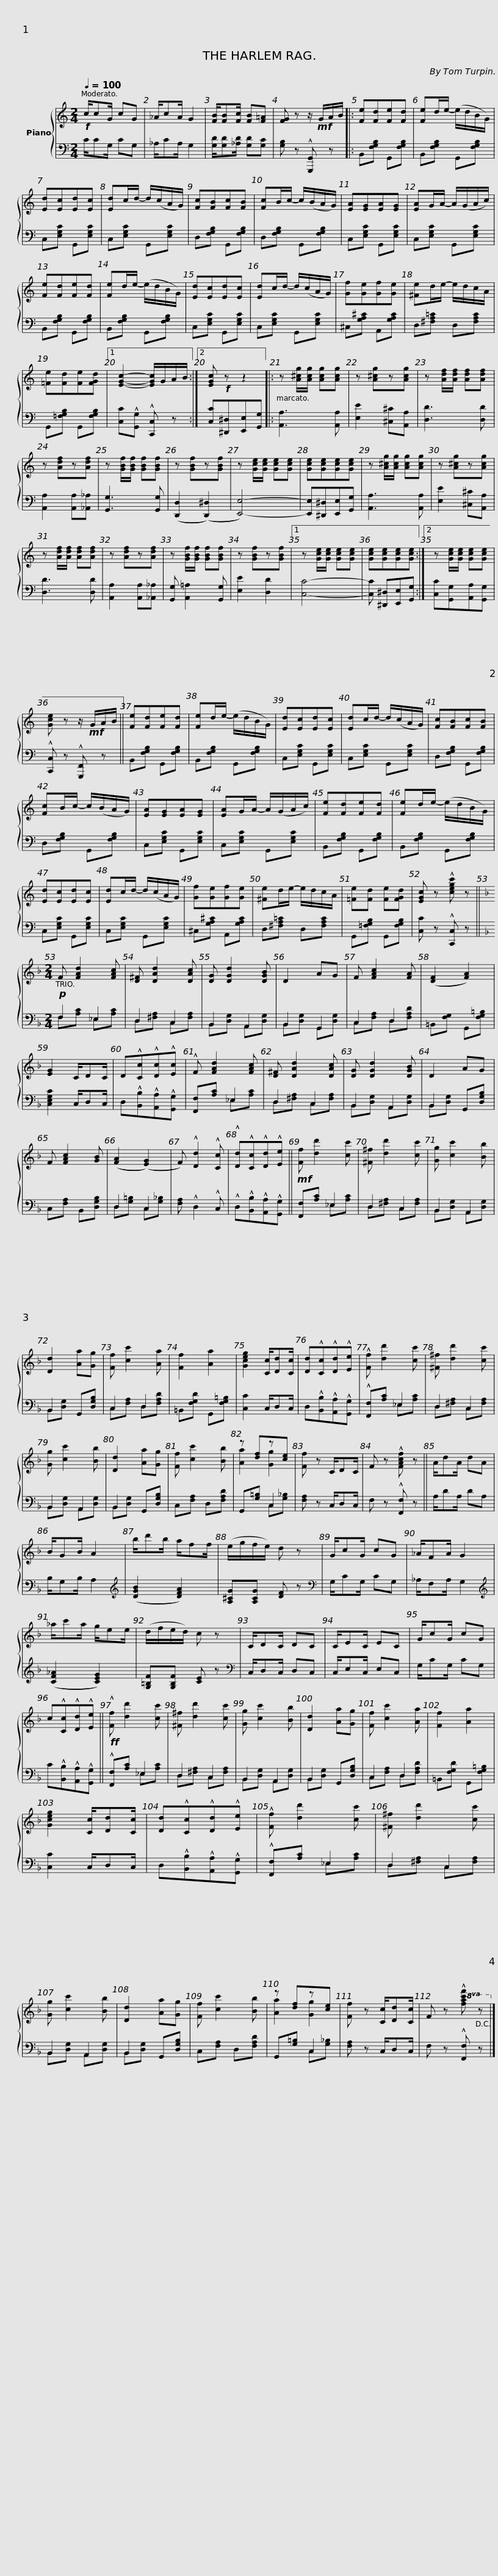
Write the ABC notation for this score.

X:1
%%score { ( 1 4 ) | ( 2 3 ) }
L:1/8
Q:1/4=100
M:2/4
I:linebreak $
K:C
V:1 treble
V:4 treble
V:2 bass
V:3 bass
V:1
!f! c/cG/ cG | _A/cA/ G2 | [FB]/[FB][Fc]/ [FB][F=A] | [FG] z z/!mf! G/A/B/ |: [Fe][Fd][Fe][Fd] | %5
 [Fe]d/e/- (e/d/B/G/) |$ [Ed][Ec][Ed][Ec] | [Ed]c/d/- d/(c/A/G/) | [Fc][FB][Fc][FB] | [Fc]B/c/- c/(B/A/G/) | %10
 [EA][EG][EA][EG] | [EA]G/A/- A/(G/A/c/) | [Fe][Fd][Fe][Fd] |$ [Fe]d/e/- (e/d/B/G/) | [Ed][Ec][Ed][Ec] | %15
 [Ed]c/d/- d/(c/A/G/) | [Gf][Ge][Gf][Ge] | [^Fe]d/e/- e/d/c/A/ | [=Fe][Fd][Fe][FGd] |1 [EGc]2- [EGc]/G/A/B/ :|2$ %20
 [EGc]!f! z z2 |: z [A^cg]/[Acg]/ [Acg][Acg] | z [A^cg]z[Acg] | z [Adf]/[Adf]/ [Adf][Adf] | z [Adf]z[Adf] | %25
 z [GBf]/[GBf]/ [GBf][GBf] |$ z [GBf]z[GBf] | z [Gce]/[Gce]/ [Gce][Gce] | [Gce][Gce][Gce][Gce] | z [A^cg]/[Acg]/ [Acg][Acg] | %30
 z [A^cg]z[Acg] | z [Adf]/[Adf]/ [Adf][Adf] |$ z [Adf]z[Adf] | z [GBf]/[GBf]/ [GBf][GBf] | z [GBf]z[GBf] |1 %35
 z [Gce]/[Gce]/ [Gce][Gce] | [Gce][Gce][Gce][Gce] :|2 z [Gce]/[Gce]/ [Gce][Gce] | [Gce] z z/!mf! G/A/B/ ||$ [Fe][Fd][Fe][Fd] | %40
 [Fe]d/e/- (e/d/B/G/) | [Ed][Ec][Ed][Ec] | [Ed]c/d/- d/(c/A/G/) | [Fc][FB][Fc][FB] | [Fc]B/c/- c/(B/A/G/) |$ %45
 [EA][EG][EA][EG] | [EA]G/A/- A/(G/A/c/) | [Fe][Fd][Fe][Fd] | [Fe]d/e/- (e/d/B/G/) | [Ed][Ec][Ed][Ec] |$ %50
 [Ed]c/d/- d/(c/A/G/) | [Gf][Ge][Gf][Ge] | [^Fe]d/e/- e/d/c/A/ | [=Fe][Fd] [Fe][FGd] | [EGc] z !^![cegc'] z ||$ %55
[K:F][M:2/4]!p! F [FAd]2 [FAc] | [D^F] [DAd]2 [DAc] | [DG] [DGd]2 [DGB] | D2 AG | F [FAc]2 [FA] | %60
 (([DF]2 [FA]2)) |$ [EG]2 C/DC/ | D!^![Cc]!^![Dc]!^![Ec] | !^!F [FAd]2 [FAc] | [D^F] [DAd]2 [DAc] | %65
 [DG] [DGd]2 [DGB] | D2 AG |$ F [FAc]2 [GB] | (([FA]2 (([EG]2)) | F)) !^![Dd]2 !^![Cc] | %70
 !^![Dd]!^![Cc]!^![Dd]!^![Ee] ||!mf! [Ff] [dd']2 [cc'] | [^F^f] [dd']2 [cc'] | [Gg] [cc']2 [Bb] |$ [Dd]2 [Aa][Gg] | %75
 [Ff] [cc']2 [Aa] | [Ff]2 [Aa]2 | [Gceg]2 [Cc]/[Dd][Cc]/ | [Dd]!^![Cc]!^![Dd]!^![Ee] | !^![Ff] [dd']2 [cc'] |$ %80
 [^F^f] [dd']2 [cc'] | [Gg] [cc']2 [Bb] | [Dd]2 [Aa][Gg] | [Ff] [cc']2 [Bb] | z [df]z[ce] | %85
 [Ff] z C/DC/ | F z !^![FAcf] z ||$ A/dA/ dA | B/GB/ A2 | b/d'b/ a/ff/ | %90
 (e/g/f/e/) d z | G/cG/ cG | _A/FA/ G2 | _a/c'a/ g/ee/ | (d/f/e/d/) c z | %95
 C/DC/ DC |$ C/EC/ EC | G/cG/ cG | c!^![Cc]!^![Dd]!^![Ee] ||!ff! !^![Ff] [dd']2 [cc'] | %100
 [^F^f] [dd']2 [cc'] |$ [Gg] [cc']2 [Bb] | [Dd]2 [Aa][Gg] | [Ff] [cc']2 [Aa] | [Ff]2 [Aa]2 | %105
 [Gceg]2 [Cc]/[Dd][Cc]/ | [Dd]!^![Cc]!^![Dd]!^![Ee] | !^![Ff] [dd']2 [cc'] |$ [^F^f] [dd']2 [cc'] | [Gg] [cc']2 [Bb] | %110
 [Dd]2 [Aa][Gg] | [Ff] [cc']2 [Bb] | z [df]z[ce] | [Ff] z [Cc]/[Dd][Cc]/ | F z!8va(! !^![fac'f'] z!8va)! |] %115
V:2
 C/CG,/ CG, | _A,/CA,/ G,2 | [G,D]/[G,D][_A,D]/ [G,D][G,C] | [G,B,] z !^![G,,,G,,] z |: B,,[F,G,B,] G,,[F,G,B,] | %5
 B,,[F,G,B,] G,,[F,G,B,] |$ C,[E,G,C] G,,[E,G,C] | C,[E,G,C] G,,[E,G,C] | D,[F,G,B,] G,,[F,G,B,] | D,[F,G,B,] G,,[F,G,B,] | %10
 C,[E,G,C] G,,[E,G,C] | C,[E,G,C] G,,[E,G,C] | B,,[F,G,B,] G,,[F,G,B,] |$ B,,[F,G,B,] G,,[F,G,B,] | C,[E,G,C] G,,[E,G,C] | %15
 C,[E,G,C] G,,[E,G,C] | ^C,[G,A,^C] A,,[G,A,C] | D,[^F,A,=C] D,[F,A,C] | G,,[=F,G,B,] G,,[F,G,B,] |1 [C,C]!^![G,,G,] !^![C,,C,] z :|2$ %20
 [C,C][^D,,^D,][E,,E,][G,,G,] |: [A,,A,]3 [A,,A,] | [E,E]2 [^C,^C][A,,A,] | [D,D]3 [D,D] | [A,,A,]2 [A,,A,][_A,,_A,] | %25
 [G,,G,]3 [G,,G,] |$ (([D,,D,]2 (([D,,^D,]2)) | [E,,E,]4-)) | [E,,E,][^D,,^D,][E,,E,][G,,G,] | [A,,A,]3 [A,,A,] | %30
 [E,E]2 [^C,^C][A,,A,] | [D,D]3 [D,D] |$ [A,,A,]2 [A,,A,][_A,,_A,] | [G,,G,] [A,,=A,]2 [G,,G,] | [E,E]2 [D,D]2 |1 %35
 [C,C]4- | [C,C] [^D,,^D,][E,,E,][G,,G,] :|2 [C,C][G,,G,][A,,A,][G,,G,] | !^![C,,C,] z !^![G,,,F,,] z ||$ B,,[F,G,B,] G,,[F,G,B,] | %40
 B,,[F,G,B,] G,,[F,G,B,] | C,[E,G,C] G,,[E,G,C] | C,[E,G,C] G,,[E,G,C] | D,[F,G,B,] G,,[F,G,B,] | D,[F,G,B,] G,,[F,G,B,] |$ %45
 C,[E,G,C] G,,[E,G,C] | C,[E,G,C] G,,[E,G,C] | B,,[F,G,B,] G,,[F,G,B,] | B,,[F,G,B,] G,,[F,G,B,] | C,[E,G,C] G,,[E,G,C] |$ %50
 C,[E,G,C] G,,[E,G,C] | ^C,[G,A,^C] A,,[G,A,C] | D,[^F,A,=C] D,[F,A,C] | G,,[=F,G,B,] G,,[F,G,B,] | [C,C] z !^![C,,C,] z ||$ %55
[K:F][M:2/4] F,2 _E,2 | D,2 C,2 | B,,2 A,,2 | B,,2 G,,2 | C,2 D,2 | %60
 =B,,[F,G,] G,,[F,G,=B,] |$ [C,E,G,C]2 C,/D,C,/ | D,!^![B,,B,]!^![A,,A,]!^![G,,G,] | [F,,F,][A,C] _E,2 | D,2 C,2 | %65
 B,,2 A,,2 | B,,2 G,,[D,G,B,] |$ C,[F,A,] B,,[D,G,B,] | D,2 C,2 | [F,A,] !^!D,2 !^!C, | %70
 !^!D,!^![B,,B,]!^![A,,A,]!^![G,,G,] || [F,,F,][A,C] _E,2 | D,2 C,2 | B,,2 A,,2 |$ B,,2 G,,[D,G,B,] | %75
 C,2 D,2 | =B,,[F,G,D] G,,[F,G,=B,] | [C,C]2 C,/D,C,/ | D,!^![B,,B,]!^![A,,A,]!^![G,,G,] | !^![F,,F,][A,C] _E,2 |$ %80
 D,2 C,2 | B,,2 A,,2 | B,,2 G,,[D,G,B,] | C,[F,A,] D,[F,A,D] | G,,[G,=B,] C,2 | %85
 [F,A,] z C,/D,C,/ | F, z !^![F,,F,] z ||$ A,/DA,/ DA, | B,/G,B,/ A,2 |[K:treble] (([DGB]2 [DFA]2)) | %90
 [A,^CG][A,CG] [DF] z |[K:bass] G,/CG,/ CG, | _A,/F,A,/ G,2 |[K:treble] (([CF_A]2 [CEG]2)) | [G,=B,F][G,B,F] [CE] z | %95
[K:bass] C,/D,C,/ D,C, |$ C,/E,C,/ E,C, | G,/CG,/ CG, | C!^![B,,B,]!^![A,,A,]!^![G,,G,] || !^![F,,F,][A,C] _E,2 | %100
 D,2 C,2 |$ B,,2 A,,2 | B,,2 G,,[D,G,B,] | C,2 D,2 | =B,,[F,G,D] G,,[F,G,=B,] | %105
 [C,C]2 C,/D,C,/ | D,!^![B,,B,]!^![A,,A,]!^![G,,G,] | !^![F,,F,][A,C] _E,2 |$ D,2 C,2 | B,,2 A,,2 | %110
 B,,2 G,,[D,G,B,] | C,[F,A,] D,[F,A,D] | G,,[G,=B,] C,2 | [F,A,] z C,/D,C,/ | F, z !^![F,,F,] z |] %115
V:3
 x4 | x4 | x4 | x4 |: x4 | %5
 x4 |$ x4 | x4 | x4 | x4 | %10
 x4 | x4 | x4 |$ x4 | x4 | %15
 x4 | x4 | x4 | x4 |1 x4 :|2$ %20
 x4 |: x4 | x4 | x4 | x4 | %25
 x4 |$ x4 | x4 | x4 | x4 | %30
 x4 | x4 |$ x4 | x4 | x4 |1 %35
 x4 | x4 :|2 x4 | x4 ||$ x4 | %40
 x4 | x4 | x4 | x4 | x4 |$ %45
 x4 | x4 | x4 | x4 | x4 |$ %50
 x4 | x4 | x4 | x4 | x4 ||$ %55
[K:F][M:2/4] F,[A,C] _E,[A,C] | D,[^F,A,] C,[F,A,] | B,,[D,G,] A,,[D,G,] | B,,[D,G,] G,,[D,G,] | C,[F,A,] D,[F,A,D] | %60
 x4 |$ x4 | x4 | x2 _E,[A,C] | D,[^F,A,] C,[F,A,] | %65
 B,,[D,G,] A,,[D,G,] | B,,[D,G,] x2 |$ x4 | D,[G,=B,] C,[G,_B,] | x4 | %70
 x4 || x2 _E,[A,C] | D,[^F,A,] C,[F,A,] | B,,[D,G,] A,,[D,G,] |$ B,,[D,G,] x2 | %75
 C,[F,A,] D,[F,A,D] | x4 | x4 | x4 | x2 _E,[A,C] |$ %80
 D,[^F,A,] C,[F,A,] | B,,[D,G,] A,,[D,G,] | B,,[D,G,] x2 | x4 | x2 C,[G,_B,] | %85
 x4 | x4 ||$ x4 | x4 |[K:treble] x4 | %90
 x4 |[K:bass] x4 | x4 |[K:treble] x4 | x4 | %95
[K:bass] x4 |$ x4 | x4 | x4 || x2 _E,[A,C] | %100
 D,[^F,A,] C,[F,A,] |$ B,,[D,G,] A,,[D,G,] | B,,[D,G,] x2 | C,[F,A,] D,[F,A,D] | x4 | %105
 x4 | x4 | x2 _E,[A,C] |$ D,[^F,A,] C,[F,A,] | B,,[D,G,] A,,[D,G,] | %110
 B,,[D,G,] x2 | x4 | x2 C,[G,_B,] | x4 | x4 |] %115
V:4
 x4 | x4 | x4 | x4 |: x4 | %5
 x4 |$ x4 | x4 | x4 | x4 | %10
 x4 | x4 | x4 |$ x4 | x4 | %15
 x4 | x4 | x4 | x4 |1 x4 :|2$ %20
 x4 |: x4 | x4 | x4 | x4 | %25
 x4 |$ x4 | x4 | x4 | x4 | %30
 x4 | x4 |$ x4 | x4 | x4 |1 %35
 x4 | x4 :|2 x4 | x4 ||$ x4 | %40
 x4 | x4 | x4 | x4 | x4 |$ %45
 x4 | x4 | x4 | x4 | x4 |$ %50
 x4 | x4 | x4 | x4 | x4 ||$ %55
[K:F][M:2/4] x4 | x4 | x4 | x4 | x4 | %60
 x4 |$ x4 | x4 | x4 | x4 | %65
 x4 | x4 |$ x4 | x4 | x4 | %70
 x4 || x4 | x4 | x4 |$ x4 | %75
 x4 | x4 | x4 | x4 | x4 |$ %80
 x4 | x4 | x4 | x4 | [Aa]2 [Gg]2 | %85
 x4 | x4 ||$ x4 | x4 | x4 | %90
 x4 | x4 | x4 | x4 | x4 | %95
 x4 |$ x4 | x4 | x4 || x4 | %100
 x4 |$ x4 | x4 | x4 | x4 | %105
 x4 | x4 | x4 |$ x4 | x4 | %110
 x4 | x4 | [Aa]2 [Gg]2 | x4 | x2!8va(! x2!8va)! |] %115
